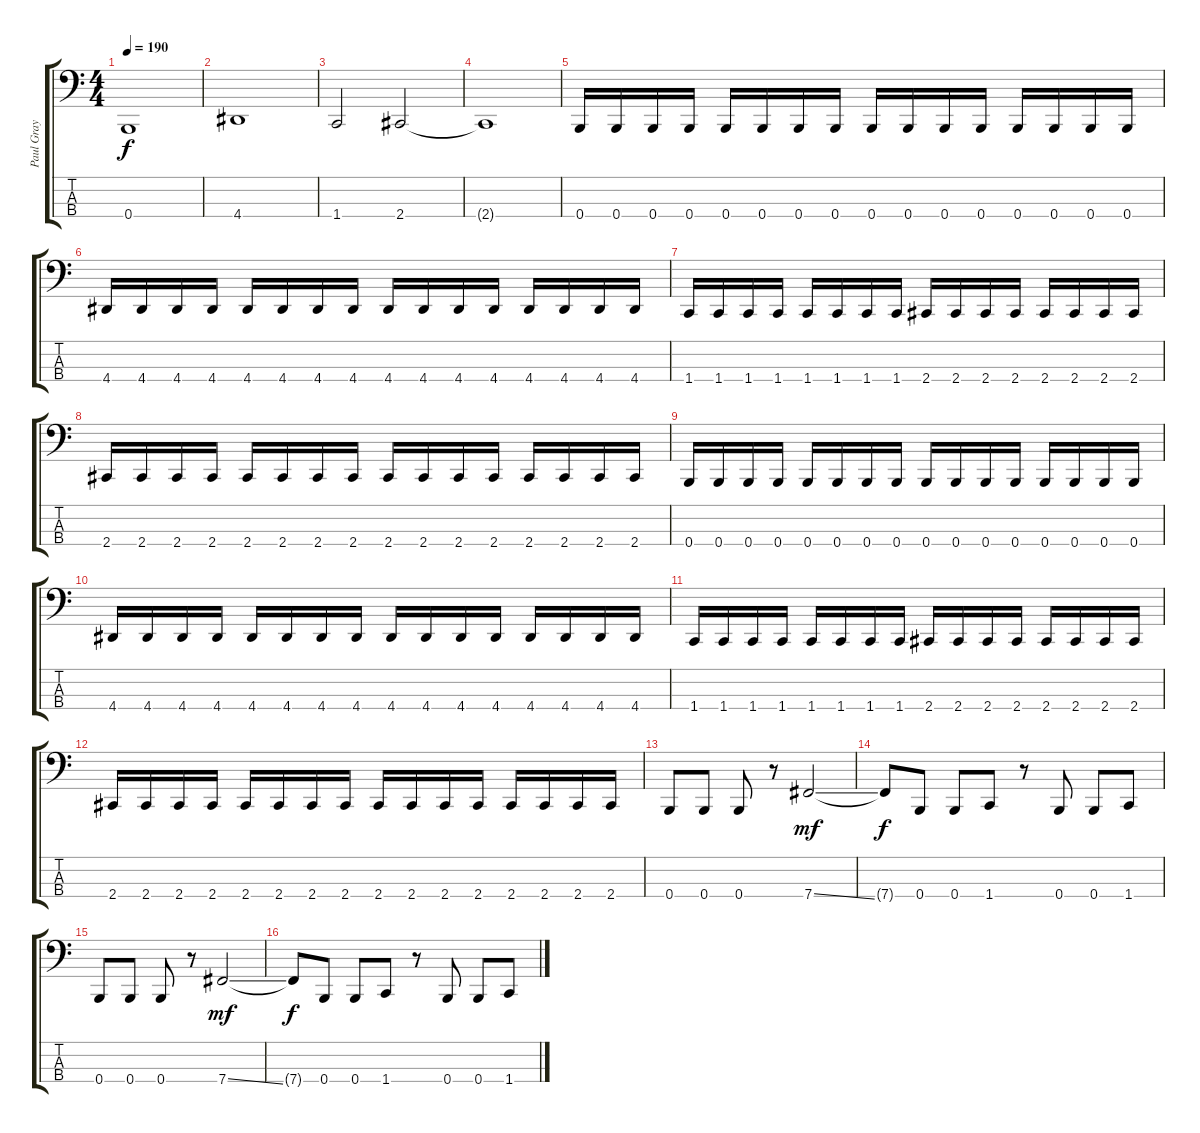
\track ("Paul Gray" "Paul Gray") {instrument electricbasspick}
\staff {score tabs}
\tuning (E2 B1 Gb1 B0) {hide}
\ts (4 4)
\tempo 190
\clef f4
\ks c
0.4.1{dy f} |
4.4.1 |
1.4.2 2.4.2 |
2.4{t}.1 |
0.4.16 0.4.16 0.4.16 0.4.16 0.4.16 0.4.16 0.4.16 0.4.16 0.4.16 0.4.16 0.4.16 0.4.16 0.4.16 0.4.16 0.4.16 0.4.16 |
4.4.16 4.4.16 4.4.16 4.4.16 4.4.16 4.4.16 4.4.16 4.4.16 4.4.16 4.4.16 4.4.16 4.4.16 4.4.16 4.4.16 4.4.16 4.4.16 |
1.4.16 1.4.16 1.4.16 1.4.16 1.4.16 1.4.16 1.4.16 1.4.16 2.4.16 2.4.16 2.4.16 2.4.16 2.4.16 2.4.16 2.4.16 2.4.16 |
2.4.16 2.4.16 2.4.16 2.4.16 2.4.16 2.4.16 2.4.16 2.4.16 2.4.16 2.4.16 2.4.16 2.4.16 2.4.16 2.4.16 2.4.16 2.4.16 |
0.4.16 0.4.16 0.4.16 0.4.16 0.4.16 0.4.16 0.4.16 0.4.16 0.4.16 0.4.16 0.4.16 0.4.16 0.4.16 0.4.16 0.4.16 0.4.16 |
4.4.16 4.4.16 4.4.16 4.4.16 4.4.16 4.4.16 4.4.16 4.4.16 4.4.16 4.4.16 4.4.16 4.4.16 4.4.16 4.4.16 4.4.16 4.4.16 |
1.4.16 1.4.16 1.4.16 1.4.16 1.4.16 1.4.16 1.4.16 1.4.16 2.4.16 2.4.16 2.4.16 2.4.16 2.4.16 2.4.16 2.4.16 2.4.16 |
2.4.16 2.4.16 2.4.16 2.4.16 2.4.16 2.4.16 2.4.16 2.4.16 2.4.16 2.4.16 2.4.16 2.4.16 2.4.16 2.4.16 2.4.16 2.4.16 |
0.4.8 0.4.8 0.4.8 r.8 7.4{ss}.2{dy mf} |
7.4{t}.8{dy f} 0.4.8 0.4.8 1.4.8 r.8 0.4.8 0.4.8 1.4.8 |
0.4.8 0.4.8 0.4.8 r.8 7.4{ss}.2{dy mf} |
7.4{t}.8{dy f} 0.4.8 0.4.8 1.4.8 r.8 0.4.8 0.4.8 1.4.8
